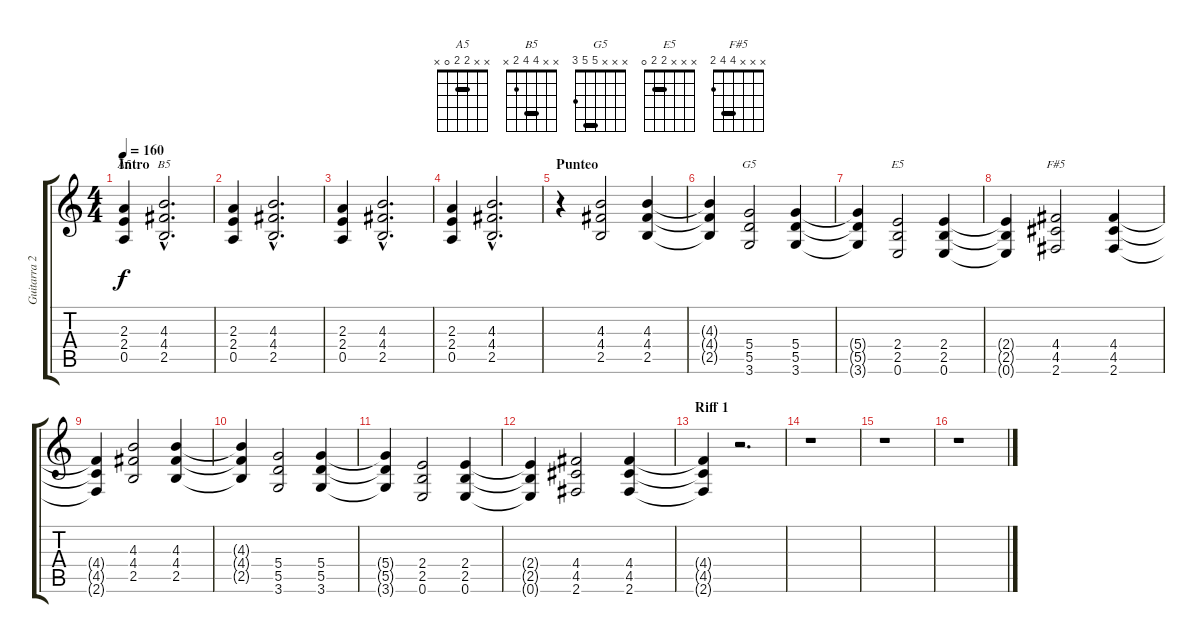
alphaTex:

\track ("Guitarra 2 (Opcional)" "Guitarra 2") {instrument distortionguitar}
\staff {score tabs}
\tuning (E4 B3 G3 D3 A2 E2) {hide}
\chord ("A5" x x 2 2 0 x) {barre 2}
\chord ("B5" x x 4 4 2 x) {barre 4}
\chord ("G5" x x x 5 5 3) {barre 5}
\chord ("E5" x x x 2 2 0) {barre 2}
\chord ("F#5" x x x 4 4 2) {barre 4}
\ts (4 4)
\section ("" "Intro")
\tempo 160
\clef g2
\ks c
(2.3 2.4 0.5).4{ch "A5" dy f instrument distortionguitar} (4.3{hac} 4.4{hac} 2.5{hac}).2{d ch "B5"} |
(2.3 2.4 0.5).4 (4.3{hac} 4.4{hac} 2.5{hac}).2{d} |
(2.3 2.4 0.5).4 (4.3{hac} 4.4{hac} 2.5{hac}).2{d} |
(2.3 2.4 0.5).4 (4.3{hac} 4.4{hac} 2.5{hac}).2{d} |
\section ("" "Punteo")
r.4 (4.3 4.4 2.5).2 (4.3 4.4 2.5).4 |
(4.3{t} 4.4{t} 2.5{t}).4 (5.4 5.5 3.6).2{ch "G5"} (5.4 5.5 3.6).4 |
(5.4{t} 5.5{t} 3.6{t}).4 (2.4 2.5 0.6).2{ch "E5"} (2.4 2.5 0.6).4 |
(2.4{t} 2.5{t} 0.6{t}).4 (4.4 4.5 2.6).2{ch "F#5"} (4.4 4.5 2.6).4 |
(4.4{t} 4.5{t} 2.6{t}).4 (4.3 4.4 2.5).2 (4.3 4.4 2.5).4 |
(4.3{t} 4.4{t} 2.5{t}).4 (5.4 5.5 3.6).2 (5.4 5.5 3.6).4 |
(5.4{t} 5.5{t} 3.6{t}).4 (2.4 2.5 0.6).2 (2.4 2.5 0.6).4 |
(2.4{t} 2.5{t} 0.6{t}).4 (4.4 4.5 2.6).2 (4.4 4.5 2.6).4 |
\section ("" "Riff 1")
(4.4{t} 4.5{t} 2.6{t}).4 r.2{d} |
r.1 |
r.1 |
r.1
